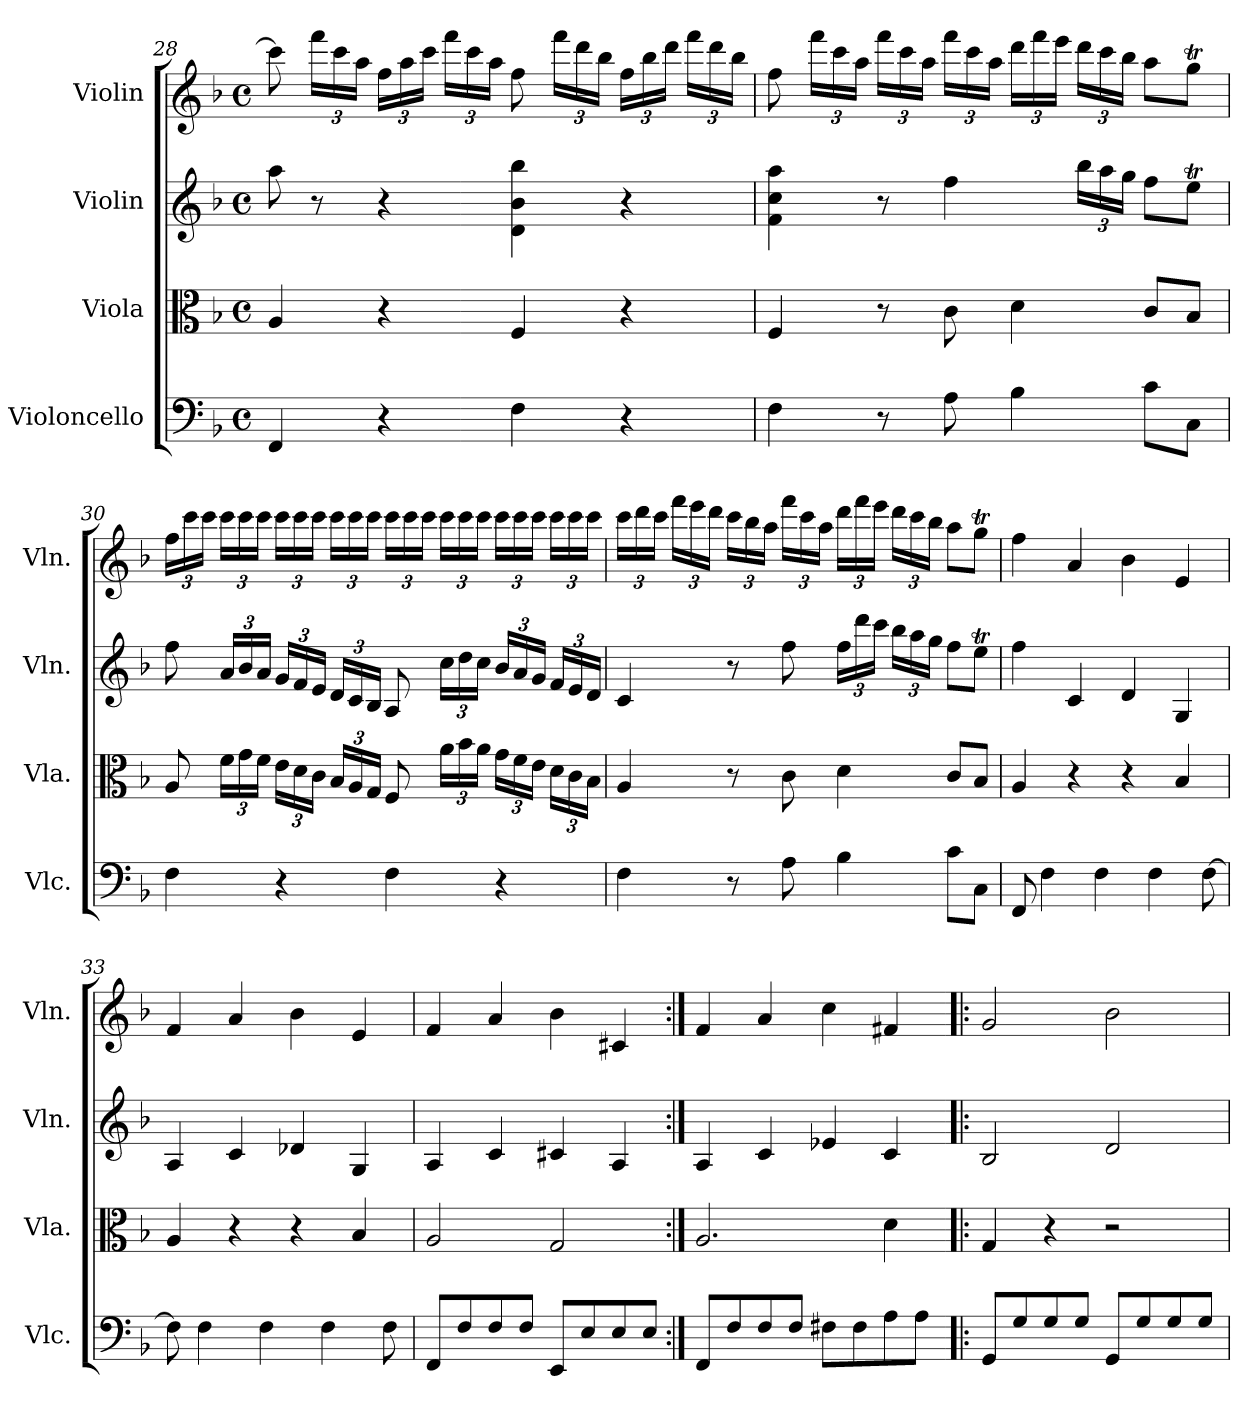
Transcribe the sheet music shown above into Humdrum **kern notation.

**kern	**kern	**kern	**kern
*part4	*part3	*part2	*part1
*staff4	*staff3	*staff2	*staff1
*I"Violoncello	*I"Viola	*I"Violin	*I"Violin
*I'Vlc.	*I'Vla.	*I'Vln.	*I'Vln.
*clefF4	*clefC3	*clefG2	*clefG2
*k[b-]	*k[b-]	*k[b-]	*k[b-]
*F:	*F:	*F:	*F:
*M4/4	*M4/4	*M4/4	*M4/4
*met(c)	*met(c)	*met(c)	*met(c)
=28	=28	=28	=28
4FF/	4A/	8aa\	8ccc\]
*	*	*	*Xbrackettup
.	.	8r	24fff\LL
.	.	.	24ccc\
.	.	.	24aa\JJ
4r	4r	4r	24ff\LL
.	.	.	24aa\
.	.	.	24ccc\JJ
.	.	.	24fff\LL
.	.	.	24ccc\
.	.	.	24aa\JJ
4F\	4F/	4d\ 4b-\ 4bb-\	8ff\
.	.	.	24fff\LL
.	.	.	24ddd\
.	.	.	24bb-\JJ
4r	4r	4r	24ff\LL
.	.	.	24bb-\
.	.	.	24ddd\JJ
.	.	.	24fff\LL
.	.	.	24ddd\
.	.	.	24bb-\JJ
=29	=29	=29	=29
4F\	4F/	4f\ 4cc\ 4aa\	8ff\
.	.	.	24fff\LL
.	.	.	24ccc\
.	.	.	24aa\JJ
8r	8r	8r	24fff\LL
.	.	.	24ccc\
.	.	.	24aa\JJ
8A\	8c\	4ff\	24fff\LL
.	.	.	24ccc\
.	.	.	24aa\JJ
4B-\	4d\	.	24ddd\LL
.	.	.	24fff\
.	.	.	24eee\JJ
*	*	*Xbrackettup	*
.	.	24bb-\LL	24ddd\LL
.	.	24aa\	24ccc\
.	.	24gg\JJ	24bb-\JJ
8c\L	8c/L	8ff\L	8aa\L
8C\J	8B-/J	8eet\J	8ggT\J
=30	=30	=30	=30
4F\	8A/	8ff\	24ff\LL
.	.	.	24ccc\
.	.	.	24ccc\JJ
*	*Xbrackettup	*	*
.	24f\LL	24a/LL	24ccc\LL
.	24g\	24b-/	24ccc\
.	24f\JJ	24a/JJ	24ccc\JJ
4r	24e\LL	24g/LL	24ccc\LL
.	24d\	24f/	24ccc\
.	24c\JJ	24e/JJ	24ccc\JJ
.	24B-/LL	24d/LL	24ccc\LL
.	24A/	24c/	24ccc\
.	24G/JJ	24B-/JJ	24ccc\JJ
4F\	8F/	8A/	24ccc\LL
.	.	.	24ccc\
.	.	.	24ccc\JJ
.	24a\LL	24cc\LL	24ccc\LL
.	24b-\	24dd\	24ccc\
.	24a\JJ	24cc\JJ	24ccc\JJ
4r	24g\LL	24b-/LL	24ccc\LL
.	24f\	24a/	24ccc\
.	24e\JJ	24g/JJ	24ccc\JJ
.	24d\LL	24f/LL	24ccc\LL
.	24c\	24e/	24ccc\
.	24B-\JJ	24d/JJ	24ccc\JJ
=31	=31	=31	=31
4F\	4A/	4c/	24ccc\LL
.	.	.	24ddd\
.	.	.	24ccc\JJ
.	.	.	24fff\LL
.	.	.	24eee\
.	.	.	24ddd\JJ
8r	8r	8r	24ccc\LL
.	.	.	24bb-\
.	.	.	24aa\JJ
8A\	8c\	8ff\	24fff\LL
.	.	.	24ccc\
.	.	.	24aa\JJ
4B-\	4d\	24ff\LL	24ddd\LL
.	.	24ddd\	24fff\
.	.	24ccc\JJ	24eee\JJ
.	.	24bb-\LL	24ddd\LL
.	.	24aa\	24ccc\
.	.	24gg\JJ	24bb-\JJ
8c\L	8c/L	8ff\L	8aa\L
8C\J	8B-/J	8eet\J	8ggT\J
=32	=32	=32	=32
8FF/	4A/	4ff\	4ff\
4F\	.	.	.
.	4r	4c/	4a/
4F\	.	.	.
.	4r	4d/	4b-\
4F\	.	.	.
.	4B-/	4G/	4e/
[8F\	.	.	.
=33	=33	=33	=33
8F\]	4A/	4A/	4f/
4F\	.	.	.
.	4r	4c/	4a/
4F\	.	.	.
.	4r	4d-X/	4b-\
4F\	.	.	.
.	4B-/	4G/	4e/
8F\	.	.	.
=34	=34	=34	=34
8FF/L	2A/	4A/	4f/
8F/	.	.	.
8F/	.	4c/	4a/
8F/J	.	.	.
8EE/L	2G/	4c#X/	4b-\
8E/	.	.	.
8E/	.	4A/	4c#X/
8E/J	.	.	.
=35:|!	=35:|!	=35:|!	=35:|!
8FF/L	2.A/	4A/	4f/
8F/	.	.	.
8F/	.	4c/	4a/
8F/J	.	.	.
8F#X\L	.	4e-X/	4cc\
8F#\	.	.	.
8A\	4d\	4c/	4f#X/
8A\J	.	.	.
=36!|:	=36!|:	=36!|:	=36!|:
8GG/L	4G/	2B-/	2g/
8G/	.	.	.
8G/	4r	.	.
8G/J	.	.	.
8GG/L	2r	2d/	2b-\
8G/	.	.	.
8G/	.	.	.
8G/J	.	.	.
=	=	=	=
*-	*-	*-	*-
